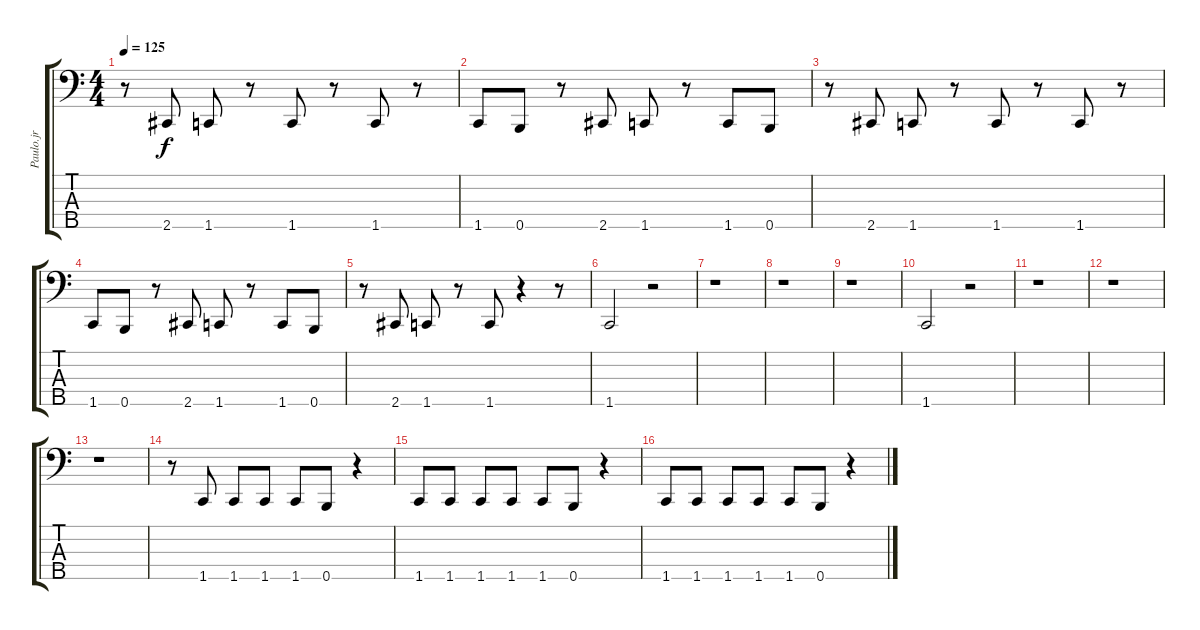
\track ("Paulo.jr" "Paulo.jr") {instrument electricbasspick}
\staff {score tabs}
\tuning (G2 D2 A1 E1 B0) {hide}
\ts (4 4)
\tempo 125
\clef f4
\ks c
r.8{dy f} 2.5.8 1.5.8 r.8 1.5.8 r.8 1.5.8 r.8 |
1.5.8 0.5.8 r.8 2.5.8 1.5.8 r.8 1.5.8 0.5.8 |
r.8 2.5.8 1.5.8 r.8 1.5.8 r.8 1.5.8 r.8 |
1.5.8 0.5.8 r.8 2.5.8 1.5.8 r.8 1.5.8 0.5.8 |
r.8 2.5.8 1.5.8 r.8 1.5.8 r.4 r.8 |
1.5.2 r.2 |
r.1 |
r.1 |
r.1 |
1.5.2 r.2 |
r.1 |
r.1 |
r.1 |
r.8 1.5.8 1.5.8 1.5.8 1.5.8 0.5.8 r.4 |
1.5.8 1.5.8 1.5.8 1.5.8 1.5.8 0.5.8 r.4 |
1.5.8 1.5.8 1.5.8 1.5.8 1.5.8 0.5.8 r.4
